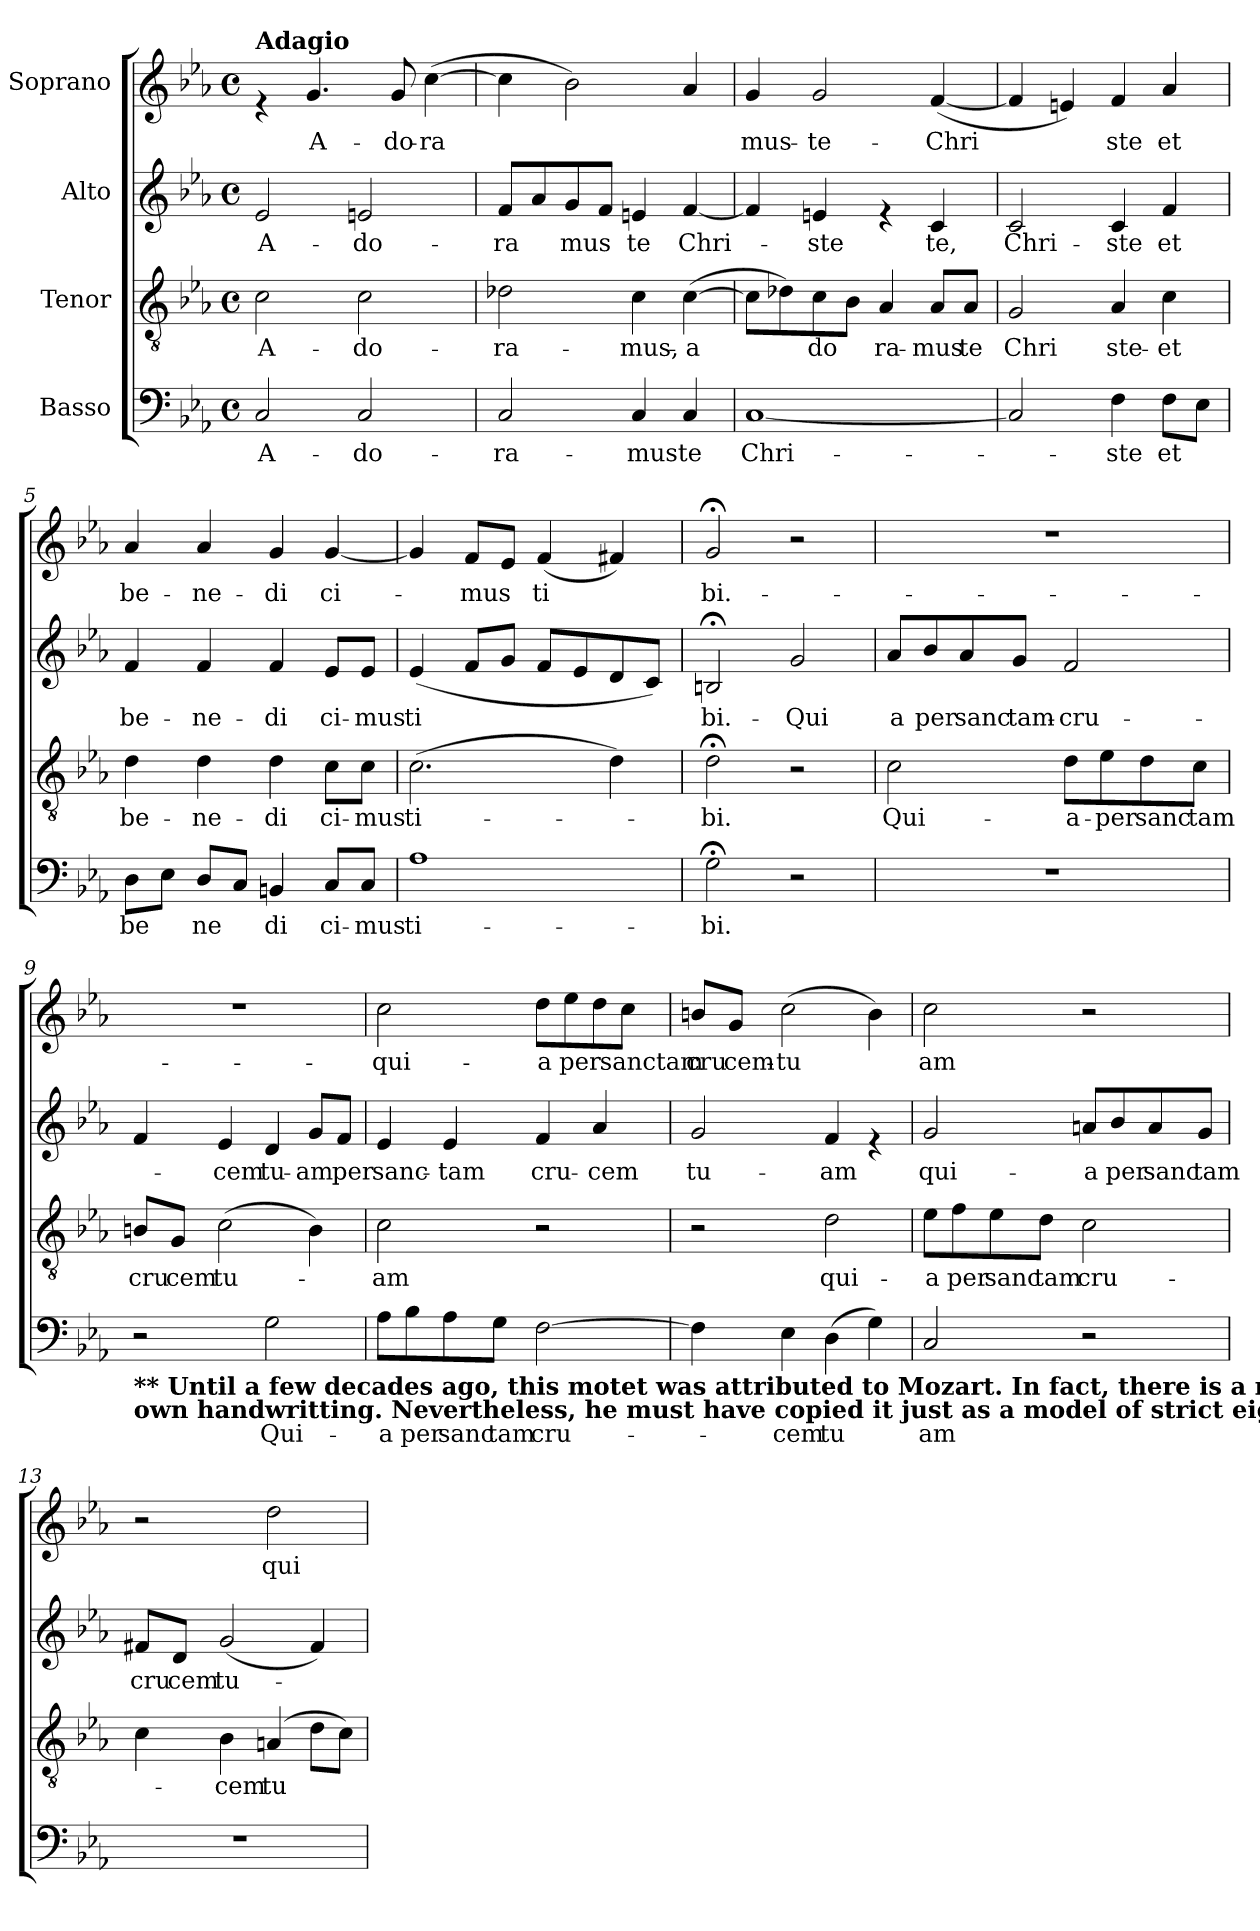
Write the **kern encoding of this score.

**kern	**text	**kern	**text	**kern	**text	**kern	**text
*part4	*part4	*part3	*part3	*part2	*part2	*part1	*part1
*staff4	*staff4	*staff3	*staff3	*staff2	*staff2	*staff1	*staff1
*I"Basso	*	*I"Tenor	*	*I"Alto	*	*I"Soprano	*
*clefF4	*	*clefGv2	*	*clefG2	*	*clefG2	*
*k[b-e-a-]	*	*k[b-e-a-]	*	*k[b-e-a-]	*	*k[b-e-a-]	*
*E-:	*	*E-:	*	*E-:	*	*E-:	*
*M4/4	*	*M4/4	*	*M4/4	*	*M4/4	*
*met(c)	*	*met(c)	*	*met(c)	*	*met(c)	*
=1	=1	=1	=1	=1	=1	=1	=1
!	!	!	!	!	!	!LO:TX:a:B:t=Adagio	!
!	!LO:LY:b	!	!LO:LY:b	!	!LO:LY:b	!	!
2C/	A-	2c\	A-	2e-/	A-	4re	.
!	!	!	!	!	!	!	!LO:LY:b
.	.	.	.	.	.	4.g/	A-
!	!LO:LY:b	!	!LO:LY:b	!	!LO:LY:b	!	!
2C/	-do-	2c\	-do-	2en/	-do-	.	.
!	!	!	!	!	!	!	!LO:LY:b
.	.	.	.	.	.	8g/	-do-
!	!	!	!	!	!	!	!LO:LY:b
.	.	.	.	.	.	(>[>4cc\	-ra
=2	=2	=2	=2	=2	=2	=2	=2
!	!LO:LY:b	!	!LO:LY:b	!	!LO:LY:b	!	!
2C/	-ra-	2d-X\	-ra-	8f/L	-ra	4cc\]	.
.	.	.	.	8a-/	.	.	.
!	!	!	!	!	!LO:LY:b	!	!
.	.	.	.	8g/	mus	2b-\)	.
.	.	.	.	8f/J	.	.	.
!	!LO:LY:b	!	!LO:LY:b	!	!LO:LY:b	!	!
4C/	-mus	4c\	-mus,-	4en/	te	.	.
!	!LO:LY:b	!	!LO:LY:b	!	!LO:LY:b	!	!
4C/	te	(>[>4c\	-a	[<4f/	Chri-	4a-/	.
=3	=3	=3	=3	=3	=3	=3	=3
!	!LO:LY:b	!	!	!	!	!	!LO:LY:b
[<1C	Chri-	8c\L]	.	4f/]	.	4g/	mus-
.	.	8d-X\)	.	.	.	.	.
!	!	!	!LO:LY:b	!	!LO:LY:b	!	!LO:LY:b
.	.	8c\	do	4en/	-ste	2g/	-te-
.	.	8B-\J	.	.	.	.	.
!	!	!	!LO:LY:b	!	!	!	!
.	.	4A-/	ra-	4re	.	.	.
!	!	!	!LO:LY:b	!	!LO:LY:b	!	!LO:LY:b
.	.	8A-/L	-mus	4c/	te,	(<[<4f/	-Chri
!	!	!	!LO:LY:b	!	!	!	!
.	.	8A-/J	te	.	.	.	.
=4	=4	=4	=4	=4	=4	=4	=4
!	!	!	!LO:LY:b	!	!LO:LY:b	!	!
2C/]	.	2G/	Chri	2c/	Chri-	4f/]	.
.	.	.	.	.	.	4en/)	.
!	!LO:LY:b	!	!LO:LY:b	!	!LO:LY:b	!	!LO:LY:b
4F\	-ste	4A-/	ste-	4c/	-ste	4f/	ste
!	!LO:LY:b	!	!LO:LY:b	!	!LO:LY:b	!	!LO:LY:b
8F\L	et	4c\	-et	4f/	et	4a-/	et
8E-\J	.	.	.	.	.	.	.
!!LO:LB:g=z
=5	=5	=5	=5	=5	=5	=5	=5
!	!LO:LY:b	!	!LO:LY:b	!	!LO:LY:b	!	!LO:LY:b
8D\L	be	4d\	be-	4f/	be-	4a-/	be-
8E-\J	.	.	.	.	.	.	.
!	!LO:LY:b	!	!LO:LY:b	!	!LO:LY:b	!	!LO:LY:b
8D/L	ne	4d\	-ne-	4f/	-ne-	4a-/	-ne-
8C/J	.	.	.	.	.	.	.
!	!LO:LY:b	!	!LO:LY:b	!	!LO:LY:b	!	!LO:LY:b
4BBn/	di	4d\	-di	4f/	-di	4g/	-di
!	!LO:LY:b	!	!LO:LY:b	!	!LO:LY:b	!	!LO:LY:b
8C/L	ci-	8c\L	ci-	8e-/L	ci-	[<4g/	ci-
!	!LO:LY:b	!	!LO:LY:b	!	!LO:LY:b	!	!
8C/J	-mus	8c\J	-mus	8e-/J	-mus	.	.
=6	=6	=6	=6	=6	=6	=6	=6
!	!LO:LY:b	!	!LO:LY:b	!	!LO:LY:b	!	!
1A-	ti-	(>2.c\	ti-	(<4e-/	ti	4g/]	.
!	!	!	!	!	!	!	!LO:LY:b
.	.	.	.	8f/L	.	8f/L	-mus
.	.	.	.	8g/J	.	8e-/J	.
!	!	!	!	!	!	!	!LO:LY:b
.	.	.	.	8f/L	.	(<4f/	ti
.	.	.	.	8e-/	.	.	.
.	.	4d\)	.	8d/	.	4f#X/)	.
.	.	.	.	8c/J)	.	.	.
=7	=7	=7	=7	=7	=7	=7	=7
!	!LO:LY:b	!	!LO:LY:b	!	!LO:LY:b	!	!LO:LY:b
2G;<\	-bi.	2d;<\	-bi.	2Bn;/	bi.-	2g;/	bi.-
!	!	!	!	!	!LO:LY:b	!	!
2r	.	2r	.	2g/	-Qui	2r	.
=8	=8	=8	=8	=8	=8	=8	=8
!	!	!	!LO:LY:b	!	!LO:LY:b	!	!
1r	.	2c\	Qui-	8a-/L	a	1r	.
!	!	!	!	!	!LO:LY:b	!	!
.	.	.	.	8b-/	per	.	.
!	!	!	!	!	!LO:LY:b	!	!
.	.	.	.	8a-/	sanc	.	.
!	!	!	!	!	!LO:LY:b	!	!
.	.	.	.	8g/J	tam-	.	.
!	!	!	!LO:LY:b	!	!LO:LY:b	!	!
.	.	8d\L	-a-	2f/	-cru-	.	.
!	!	!	!LO:LY:b	!	!	!	!
.	.	8e-\	-per	.	.	.	.
!	!	!	!LO:LY:b	!	!	!	!
.	.	8d\	sanc	.	.	.	.
!	!	!	!LO:LY:b	!	!	!	!
.	.	8c\J	tam	.	.	.	.
!!LO:LB:g=z
=9	=9	=9	=9	=9	=9	=9	=9
!LO:TX:b:B:t=** Until a few decades ago, this motet was attributed to Mozart. In fact, there is a manuscript copy of it written in the composer's \nown handwritting.  Nevertheless, he must have copied it just as a model of strict eighteenth century church counterpoint.	!	!	!	!	!	!	!
!	!	!	!LO:LY:b	!	!	!	!
2r	.	8Bn/L	cru	4f/	.	1r	.
!	!	!	!LO:LY:b	!	!	!	!
.	.	8G/J	cem	.	.	.	.
!	!	!	!LO:LY:b	!	!LO:LY:b	!	!
.	.	(>2c\	tu-	4e-/	-cem	.	.
!	!LO:LY:b	!	!	!	!LO:LY:b	!	!
2G\	Qui-	.	.	4d/	tu-	.	.
!	!	!	!	!	!LO:LY:b	!	!
.	.	4B\)	.	8g/L	-am	.	.
!	!	!	!	!	!LO:LY:b	!	!
.	.	.	.	8f/J	per	.	.
=10	=10	=10	=10	=10	=10	=10	=10
!	!LO:LY:b	!	!LO:LY:b	!	!LO:LY:b	!	!LO:LY:b
8A-\L	-a	2c\	-am	4e-/	sanc-	2cc\	-qui-
!	!LO:LY:b	!	!	!	!	!	!
8B-\	per	.	.	.	.	.	.
!	!LO:LY:b	!	!	!	!LO:LY:b	!	!
8A-\	sanc	.	.	4e-/	-tam	.	.
!	!LO:LY:b	!	!	!	!	!	!
8G\J	tam	.	.	.	.	.	.
!	!LO:LY:b	!	!	!	!LO:LY:b	!	!LO:LY:b
[>2F\	cru-	2r	.	4f/	cru-	8dd\L	-a
!	!	!	!	!	!	!	!LO:LY:b
.	.	.	.	.	.	8ee-\	per
!	!	!	!	!	!LO:LY:b	!	!
.	.	.	.	4a-/	-cem	8dd\	.
!	!	!	!	!	!	!	!LO:LY:b
.	.	.	.	.	.	8cc\J	sanctam
=11	=11	=11	=11	=11	=11	=11	=11
!	!	!	!	!	!LO:LY:b	!	!LO:LY:b
4F\]	.	2r	.	2g/	tu-	8bn/L	cru
!	!	!	!	!	!	!	!LO:LY:b
.	.	.	.	.	.	8g/J	cem-
!	!LO:LY:b	!	!	!	!	!	!LO:LY:b
4E-\	-cem	.	.	.	.	(>2cc\	-tu
!	!LO:LY:b	!	!LO:LY:b	!	!LO:LY:b	!	!
(>4D\	tu	2d\	qui-	4f/	-am	.	.
4G\)	.	.	.	4re	.	4b\)	.
=12	=12	=12	=12	=12	=12	=12	=12
!	!LO:LY:b	!	!LO:LY:b	!	!LO:LY:b	!	!LO:LY:b
2C/	am	8e-\L	-a	2g/	qui-	2cc\	am
!	!	!	!LO:LY:b	!	!	!	!
.	.	8f\	per	.	.	.	.
!	!	!	!LO:LY:b	!	!	!	!
.	.	8e-\	sanc	.	.	.	.
!	!	!	!LO:LY:b	!	!	!	!
.	.	8d\J	tam	.	.	.	.
!	!	!	!LO:LY:b	!	!LO:LY:b	!	!
2r	.	2c\	cru-	8an/L	-a	2r	.
!	!	!	!	!	!LO:LY:b	!	!
.	.	.	.	8b-/	per	.	.
!	!	!	!	!	!LO:LY:b	!	!
.	.	.	.	8a/	sanc	.	.
!	!	!	!	!	!LO:LY:b	!	!
.	.	.	.	8g/J	tam	.	.
!!LO:PB:g=z
=13	=13	=13	=13	=13	=13	=13	=13
!	!	!	!	!	!LO:LY:b	!	!
1r	.	4c\	.	8f#X/L	cru	2r	.
!	!	!	!	!	!LO:LY:b	!	!
.	.	.	.	8d/J	cem	.	.
!	!	!	!LO:LY:b	!	!LO:LY:b	!	!
.	.	4B-\	-cem	(<2g/	tu-	.	.
!	!	!	!LO:LY:b	!	!	!	!LO:LY:b
.	.	(<4An/	tu	.	.	2dd\	qui-
.	.	8d\L	.	4f#/)	.	.	.
.	.	8c\J)	.	.	.	.	.
=	=	=	=	=	=	=	=
*-	*-	*-	*-	*-	*-	*-	*-
